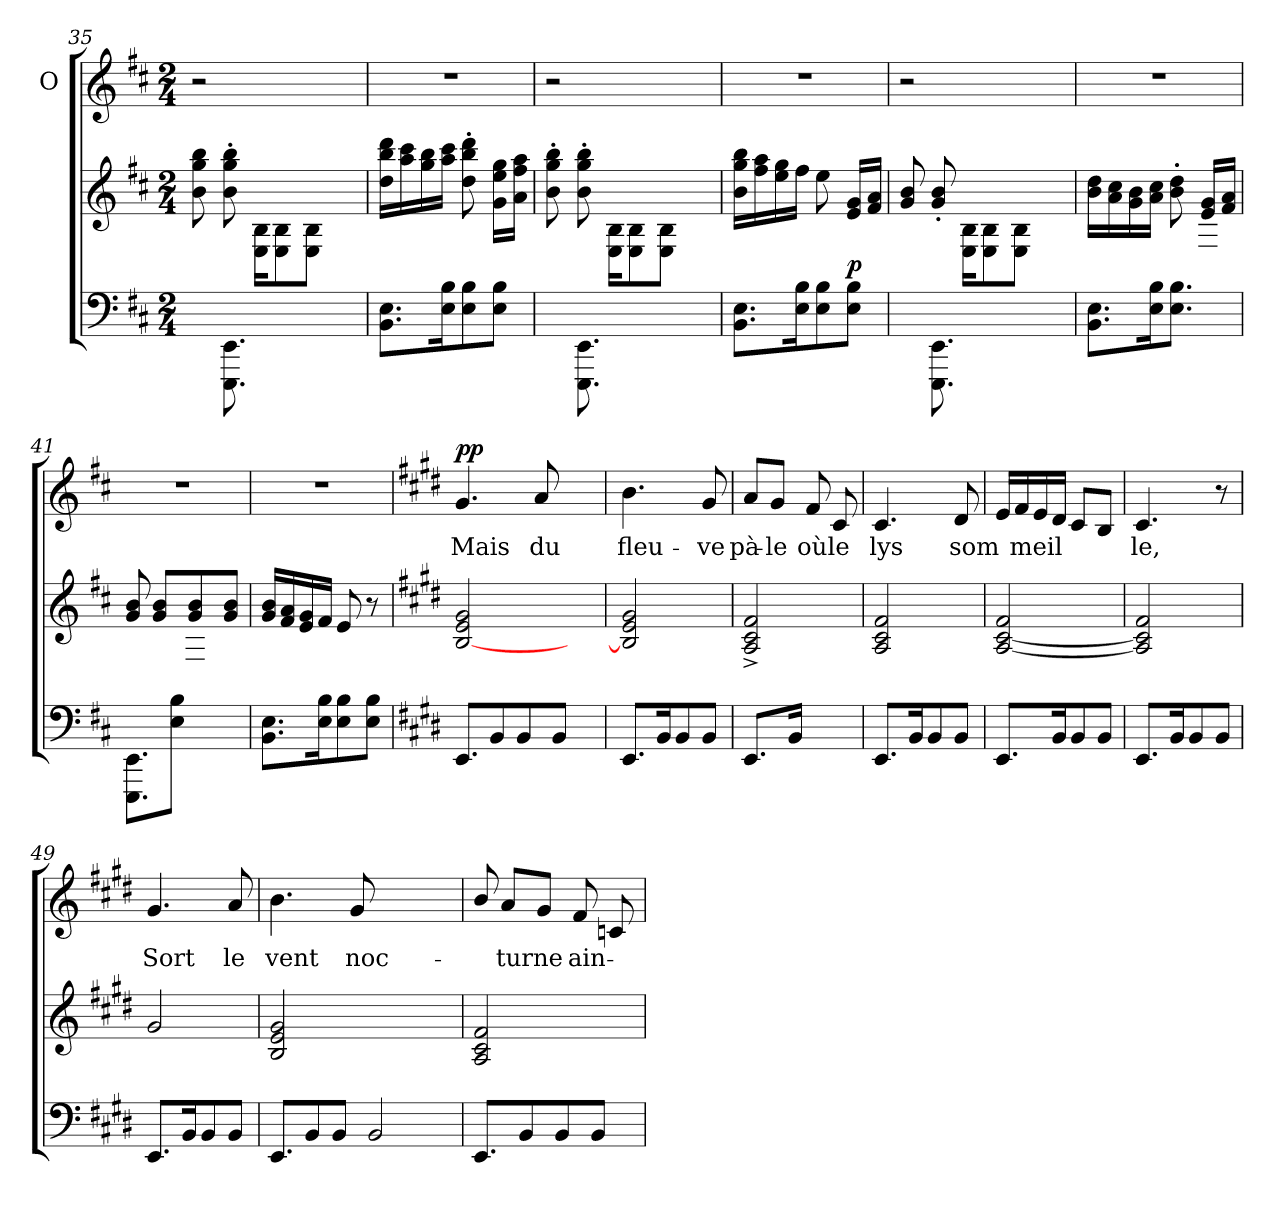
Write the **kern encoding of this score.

**kern	**dynam	**kern	**kern	**text	**dynam
*part3	*part3	*part2	*part1	*part1	*part1
*staff3	*staff3	*staff2	*staff1	*staff1	*staff1
*	*	*	*I"O	*	*
*clefF4	*	*clefG2	*clefG2	*	*
*k[f#c#]	*	*k[f#c#]	*k[f#c#]	*	*
*M2/4	*	*M2/4	*M2/4	*	*
=35	=35	=35	=35	=35	=35
*	*	*^	*	*	*
8ryy	.	2ryy	8bi\ 8ggi\ 8bbi\	2r	.	.
8.EEEj\ 8.EEj\	.	.	8bi'>\ 8ggi'>\ 8bbi'>\	.	.	.
.	.	.	16Bi\ 16Ei\KL	.	.	.
4ryy	.	.	8Ei\ 8Bi\	.	.	.
.	.	.	8EZ\ 8BZ\J	.	.	.
.	.	8ryy	.	8ryy	.	.
16ryy	.	.	16ryy	.	.	.
*	*	*v	*v	*	*	*
=36	=36	=36	=36	=36	=36
8.BBj\ 8.Ej\L	.	16ddi\ 16bbi\ 16dddi\LL	2r	.	.
.	.	16ccc#i\ 16aai\	.	.	.
.	.	16ggi\ 16bbi\	.	.	.
16Ej\ 16Bj\k	.	16aai\ 16ccc#i\JJ	.	.	.
8Ej\ 8Bj\	.	8ddi'>\ 8bbi'>\ 8dddi'>\	.	.	.
8Ej\ 8Bj\J	.	16gi\ 16eei\ 16ggi\LL	.	.	.
.	.	16ai\ 16aai\ 16ff#i\JJ	.	.	.
=37	=37	=37	=37	=37	=37
*	*	*^	*	*	*
8ryy	.	2ryy	8bi'>\ 8ggi'>\ 8bbi'>\	2r	.	.
8.EEEj\ 8.EEj\	.	.	8bi'>\ 8ggi'>\ 8bbi'>\	.	.	.
.	.	.	16Ei\ 16Bi\KL	.	.	.
4ryy	.	.	8Ei\ 8Bi\	.	.	.
.	.	.	8EZ\ 8BZ\J	.	.	.
.	.	8ryy	.	8ryy	.	.
16ryy	.	.	16ryy	.	.	.
*	*	*v	*v	*	*	*
!!LO:LB:g=z
=38	=38	=38	=38	=38	=38
8.BBj\ 8.Ej\L	.	16bi\ 16bbi\ 16ggi\LL	2r	.	.
.	.	16aai\ 16ff#i\	.	.	.
.	.	16ggi\ 16eei\	.	.	.
16Ej\ 16Bj\k	.	16ff#i\JJ	.	.	.
8Ej\ 8Bj\	.	8eei\	.	.	.
!	!LO:DY:a	!	!	!	!
8Ej\ 8Bj\J	p	16gi/ 16ei/LL	.	.	.
.	.	16f#i/ 16ai/JJ	.	.	.
=39	=39	=39	=39	=39	=39
*	*	*^	*	*	*
8ryy	.	2ryy	8bi/ 8gi/	2r	.	.
8.EEEj\ 8.EEj\	.	.	8bi'</ 8gi'</	.	.	.
.	.	.	16Ei\ 16Bi\KL	.	.	.
4ryy	.	.	8Ei\ 8Bi\	.	.	.
.	.	.	8EZ\ 8BZ\J	.	.	.
.	.	8ryy	.	8ryy	.	.
16ryy	.	.	16ryy	.	.	.
=40	=40	=40	=40	=40	=40	=40
8.BBj\ 8.Ej\L	.	16bi\ 16ddi\LL	16ryy	2r	.	.
.	.	16ai\ 16cc#i\	16ryy	.	.	.
.	.	16bi\ 16gi\	16ryy	.	.	.
16Ej\ 16Bj\k	.	16ai\ 16cc#i\JJ	16ryy	.	.	.
8.Ej\ 8.Bj\J	.	8ddi'>\ 8bi'>\	8ryy	.	.	.
.	.	16ei/ 16gi/LL	8EV\ 8BV\J	.	.	.
16ryy	.	16f#i/ 16ai/JJ	.	.	.	.
=41	=41	=41	=41	=41	=41	=41
8.EEEj\ 8.EEj\L	.	8gi/ 8bi/	8ryy	2r	.	.
.	.	8gi/ 8bi/L	16ryy	.	.	.
8Ej\ 8Bj\J	.	.	16ryy	.	.	.
.	.	8bi/ 8gi/	8EV\ 8BV\J	.	.	.
8.ryy	.	.	.	.	.	.
.	.	8bi/ 8gi/J	8ryy	.	.	.
*	*	*v	*v	*	*	*
=42	=42	=42	=42	=42	=42
8.Ej\ 8.BBj\L	.	16gi/ 16bi/LL	2r	.	.
.	.	16f#i/ 16ai/	.	.	.
.	.	16ei/ 16gi/	.	.	.
16Ej\ 16Bj\k	.	16f#i/JJ	.	.	.
8Ej\ 8Bj\	.	8ei/	.	.	.
8Ej\ 8Bj\J	.	8r	.	.	.
!!LO:PB:g=z
=43	=43	=43	=43	=43	=43
*k[f#c#g#d#]	*	*k[f#c#g#d#]	*k[f#c#g#d#]	*	*
!	!	!	!	!	!LO:DY:a
8.EEj/L	.	2g#i/ 2ei/ [2Bi/	4.g#i/	Mais	pp
8BBj/	.	.	.	.	.
8BBj/	.	.	.	.	.
.	.	.	8ai/	du	.
8BBV/J	.	.	.	.	.
.	.	8ryy	8ryy	.	.
16ryy	.	.	.	.	.
=44	=44	=44	=44	=44	=44
8.EEj/L	.	2g#i/ 2ei/ 2Bi]/	4.bi\	fleu-	.
16BBj/k	.	.	.	.	.
8BBj/	.	.	.	.	.
8BBj/J	.	.	8g#i/	ve	.
=45	=45	=45	=45	=45	=45
8.EEj/L	.	2f#i^>/ 2c#i^>/ 2Ai^>/	8ai/L	pà-	.
.	.	.	8g#i/J	le	.
16BBj/Jk	.	.	.	.	.
4ryy	.	.	8f#i/	où	.
.	.	.	8c#i/	le	.
=46	=46	=46	=46	=46	=46
8.EEj/L	.	2f#i/ 2c#i/ 2Ai/	4.c#i/	lys	.
16BBj/k	.	.	.	.	.
8BBj/	.	.	.	.	.
8BBj/J	.	.	8d#i/	som	.
=47	=47	=47	=47	=47	=47
8.EEj/L	.	2f#i/ [2c#i/ [2Ai/	16ei/LL	--	.
.	.	.	16f#i/	meil	.
.	.	.	16ei/	.	.
16BBj/k	.	.	16d#i/JJ	.	.
8BBj/	.	.	8c#i/L	.	.
8BBj/J	.	.	8Bi/J	.	.
=48	=48	=48	=48	=48	=48
8.EEj/L	.	2Ai]/ 2f#i/ 2c#i]/	4.c#i/	le,	.
16BBj/k	.	.	.	.	.
8BBj/	.	.	.	.	.
8BBj/J	.	.	8r	.	.
!!LO:LB:g=z
=49	=49	=49	=49	=49	=49
8.EEj/L	.	2g#i/	4.g#i/	Sort	.
16BBj/k	.	.	.	.	.
8BBj/	.	.	.	.	.
8BBj/J	.	.	8ai/	le	.
=50	=50	=50	=50	=50	=50
8.EEj/L	.	2g#i/ 2ei/ 2Bi/	4.bi\	vent	.
8BBj/	.	.	.	.	.
8BBj/J	.	.	.	.	.
.	.	.	8g#i/	noc-	.
2BBV/	.	.	.	.	.
.	.	2ryy	2ryy	.	.
16ryy	.	.	.	.	.
=51	=51	=51	=51	=51	=51
8.EEj/L	.	2f#i/ 2c#i/ 2Ai/	8bi/	.	.
.	.	.	8ai/L	turne	.
8BBj/	.	.	.	.	.
.	.	.	8g#i/J	.	.
8BBj/	.	.	.	.	.
.	.	.	8f#i/	ain-	.
8BBV/J	.	.	.	.	.
.	.	8ryy	8cZ/	.	.
16ryy	.	.	.	.	.
=	=	=	=	=	=
*-	*-	*-	*-	*-	*-
